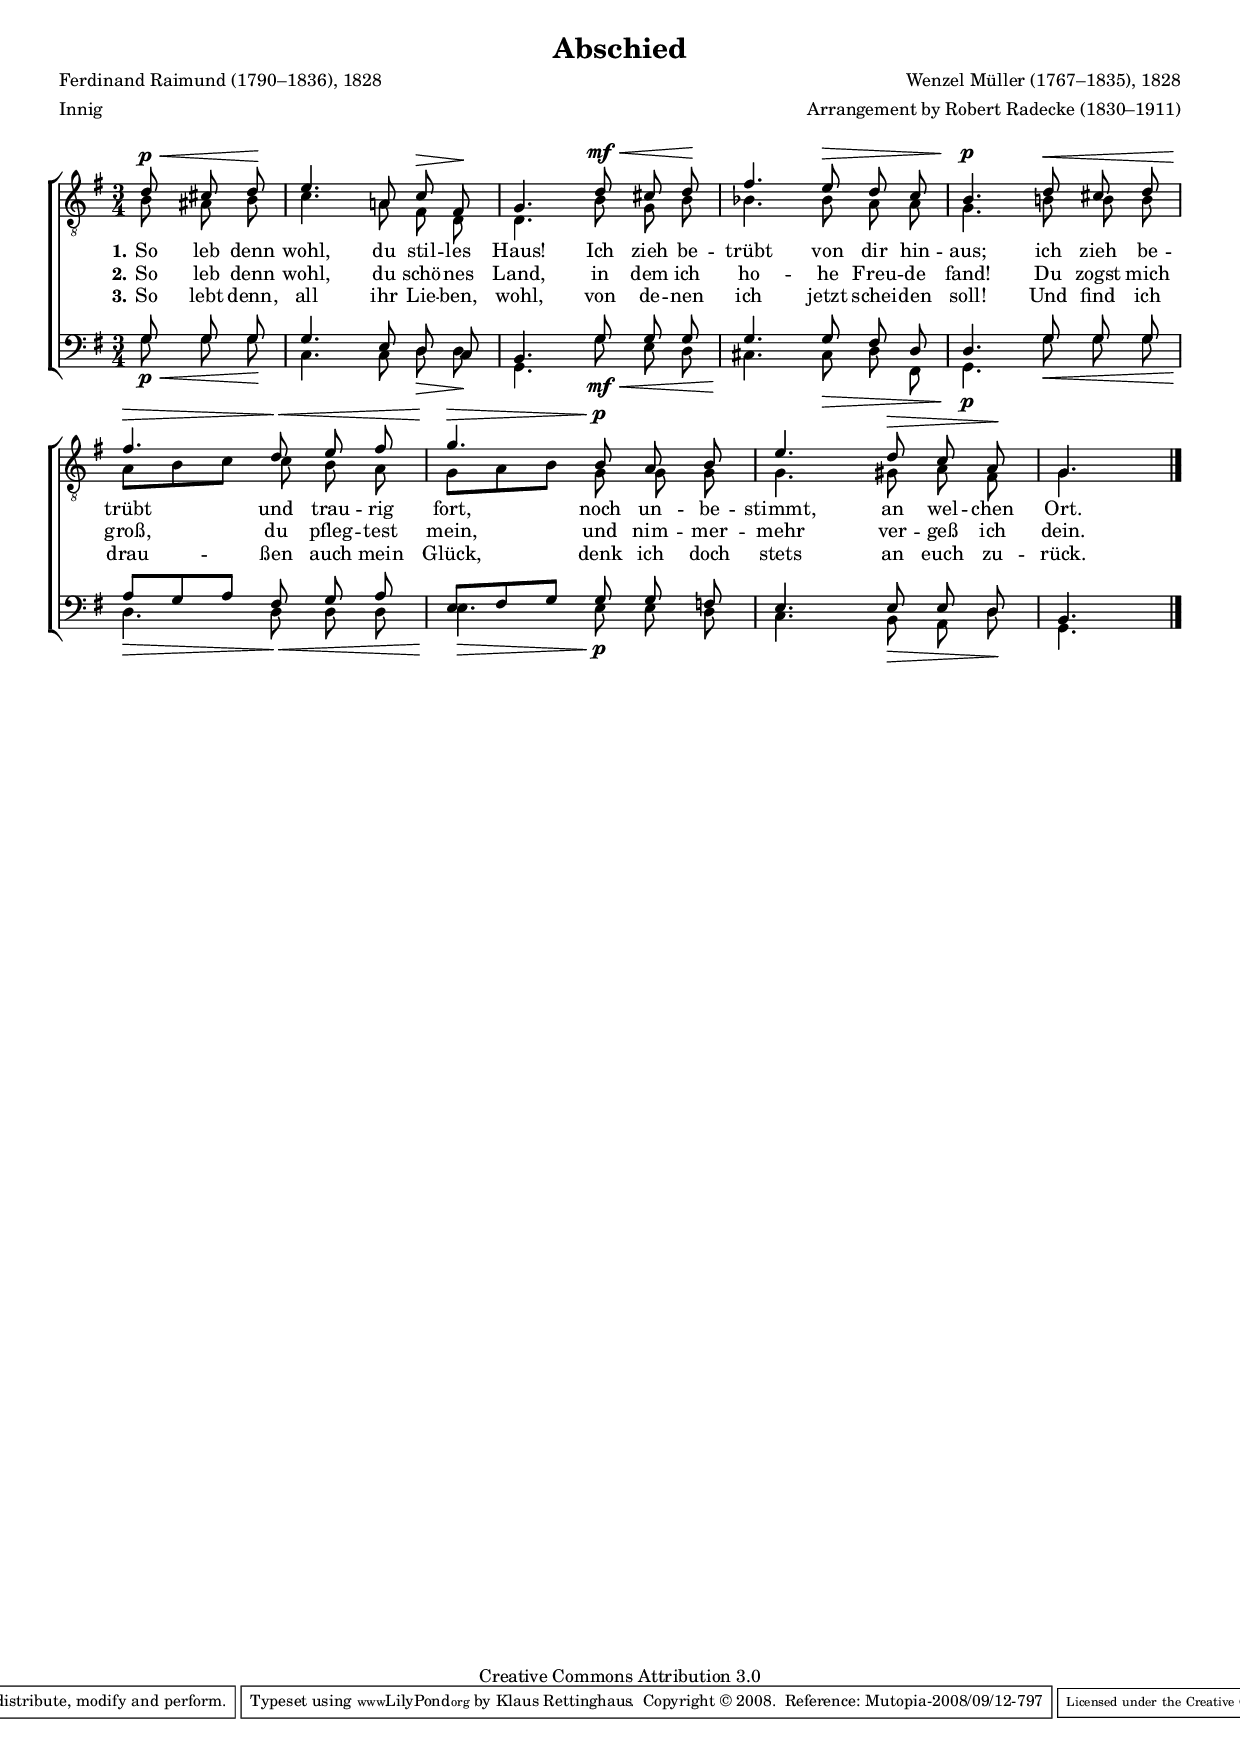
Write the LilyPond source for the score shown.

\include "deutsch.ly" 

#(set-global-staff-size 15.5) 
#(ly:set-option 'point-and-click #f) 

\version "2.10" 

global = { \key g \major \time 3/4 \tempo 4=72 } 

TAHeimatAbschied = \relative g' 
{ 
\partial 4. 
d8\p\< cis d\! e4. a,8 c\> fis,\! g4. 
d'8\mf\< cis d\! fis4. e8\> d c h4.\p 
d8\< cis d fis4.\> d8\< e fis g4.\> 
h,8\p a h e4. d8\> c a\! g4. 
\bar "|." 
} 

TBHeimatAbschied = \relative g 
{ 
\partial 4. 
h8 ais h c4. a!8 fis d d4. 
h'8 g h b4. b8 a a g4. 
h!8 h h a[ h c] c h a g[ a h] 
g8 g g g4. gis8 a fis g4. 
\bar "|." 
} 

BAHeimatAbschied = \relative g 
{ 
\partial 4. 
g8 g g g4. e8 d c h4. 
g'8 g g g4. g8 fis d d4. 
g8 g g a[ g a] fis g a e[ fis g] 
g8 g f e4. e8 e d h4. 
\bar "|." 
} 

BBHeimatAbschied = \relative g 
{ 
\partial 4. 
g8\p\< g g\! c,4. c8 d\> d\! g,4. 
g'8\mf\< e d cis4.\! cis8\> d fis, g4.\p 
g'8\< g g d4.\> d8\< d d e4.\> 
e8\p e d c4. h8\> a d\! g,4. 
\bar "|." 
} 


LHeimatAbschiedA = \lyricmode {
\set stanza = "1." 
So leb denn wohl, du stil -- les Haus! 
Ich zieh be -- trübt von dir hin -- aus; 
ich zieh be -- trübt und trau -- rig fort, 
noch un -- be -- stimmt, an wel -- chen Ort. 
} 

LHeimatAbschiedB = \lyricmode {
\set stanza = "2." 
So leb denn wohl, du schö -- nes Land, 
in dem ich ho -- he Freu -- de fand! 
Du zogst mich groß, du pfleg -- test mein, 
und nim -- mer -- mehr ver -- geß ich dein. 
} 

LHeimatAbschiedC = \lyricmode {
\set stanza = "3." 
So lebt denn, all ihr Lie -- ben, wohl, 
von de -- nen ich jetzt schei -- den soll! 
Und find ich drau -- ßen auch mein Glück, 
denk ich doch stets an euch zu -- rück. 
} 

%--------------------

\header {
 kaisernumber = "217"
 comment = ""
 footnote = ""
 
 title = "Abschied"
 subtitle = ""
 composer = "Wenzel Müller (1767–1835), 1828"
 opus = ""
 meter = \markup {Innig}
 arranger = "Arrangement by Robert Radecke (1830–1911)"
 poet = "Ferdinand Raimund (1790–1836), 1828"
 
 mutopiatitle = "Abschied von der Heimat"
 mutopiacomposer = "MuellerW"
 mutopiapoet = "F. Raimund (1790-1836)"
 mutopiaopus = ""
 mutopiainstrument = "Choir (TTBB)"
 date = "1900s"
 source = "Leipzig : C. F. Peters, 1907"
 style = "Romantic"
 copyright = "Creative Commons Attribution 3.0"
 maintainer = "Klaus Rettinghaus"
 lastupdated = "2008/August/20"
 
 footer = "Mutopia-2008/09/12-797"
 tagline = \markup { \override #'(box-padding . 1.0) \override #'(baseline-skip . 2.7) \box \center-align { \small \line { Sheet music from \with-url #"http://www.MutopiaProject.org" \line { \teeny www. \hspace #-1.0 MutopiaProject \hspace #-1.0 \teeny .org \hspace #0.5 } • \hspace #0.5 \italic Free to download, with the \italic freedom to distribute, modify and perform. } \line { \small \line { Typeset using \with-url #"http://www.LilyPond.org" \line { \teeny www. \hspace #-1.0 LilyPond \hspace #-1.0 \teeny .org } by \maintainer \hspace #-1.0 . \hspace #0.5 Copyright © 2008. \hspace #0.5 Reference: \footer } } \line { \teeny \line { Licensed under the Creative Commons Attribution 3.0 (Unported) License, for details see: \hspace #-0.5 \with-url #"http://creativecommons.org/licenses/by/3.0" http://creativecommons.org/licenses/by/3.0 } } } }
}

\score {
{
\context ChoirStaff 
	<< 
	\context Lyrics = extra 
	\context Staff = TenorStaff 
	<< 
	\set Staff.midiInstrument = "voice oohs" 
			\clef "G_8" 
			\context Voice = TenorA { \voiceOne 
				<< 
				\autoBeamOff 
				\dynamicUp 
				{ \global \TAHeimatAbschied } 
				>> } 
			\context Voice = TenorB { \voiceTwo 
 				<< 
				\autoBeamOff 
				{ \global \TBHeimatAbschied } 
				>> } 
			>> 
	\context Lyrics = verseone 
	\context Lyrics = versetwo 
	\context Lyrics = versethree 
	\context Staff = BassStaff 
	<< 
	\set Staff.midiInstrument = "voice oohs" 
			\clef "F" 
			\context Voice = BassA { \voiceOne 
				<< 
				\autoBeamOff 
				{ \global \BAHeimatAbschied } 
				>> } 
			\context Voice = BassB { \voiceTwo 
				<< 
				\autoBeamOff 
				\dynamicDown 
				{ \global \BBHeimatAbschied } 
				>> } 
		>> 
	\context Lyrics = verseone \lyricsto TenorA \LHeimatAbschiedA 
	\context Lyrics = versetwo \lyricsto TenorA \LHeimatAbschiedB 
	\context Lyrics = versethree \lyricsto TenorA \LHeimatAbschiedC 
	>> 
}

\layout {
indent = 0.0\cm
\context {\Score 
\remove "Bar_number_engraver"
\override MetronomeMark #'transparent = ##t 
\override DynamicTextSpanner #'dash-period = #-1.0 
\override BreathingSign #'text = #(make-musicglyph-markup "scripts.rvarcomma") 
}
\context {\Staff 
\override VerticalAxisGroup #'minimum-Y-extent = #'(-1 . 1) 
}
}

\midi {
\context { \Voice 
\remove "Dynamic_performer" 
}
}

}
